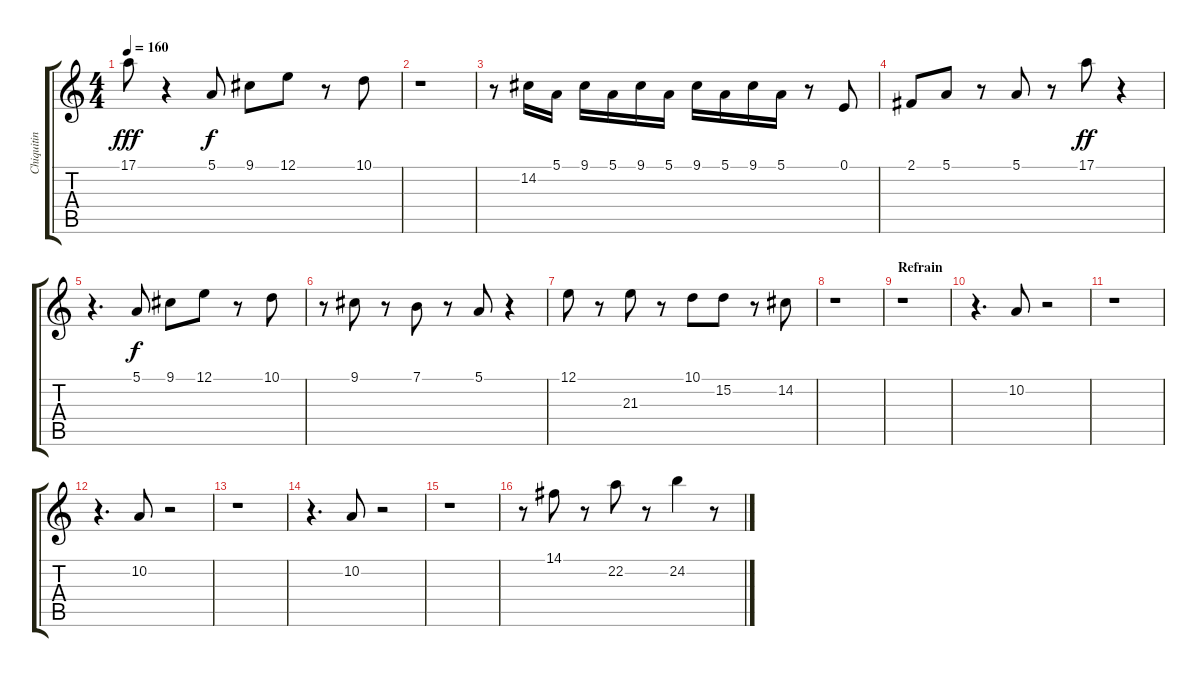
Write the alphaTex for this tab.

\track ("Chiquitin" "Chiquitin") {instrument trumpet}
\staff {score tabs}
\tuning (E4 B3 G3 D3 A2 E2) {hide}
\ts (4 4)
\tempo 160
\clef g2
\ks c
17.1.8{dy fff} r.4 5.1.8{dy f} 9.1.8 12.1.8 r.8 10.1.8 |
r.1 |
r.8 14.2.16 5.1.16 9.1.16 5.1.16 9.1.16 5.1.16 9.1.16 5.1.16 9.1.16 5.1.16 r.8 0.1.8 |
2.1.8 5.1.8 r.8 5.1.8 r.8 17.1.8{dy ff} r.4 |
r.4{d} 5.1.8{dy f} 9.1.8 12.1.8 r.8 10.1.8 |
r.8 9.1.8 r.8 7.1.8 r.8 5.1.8 r.4 |
12.1.8 r.8 21.3.8 r.8 10.1.8 15.2.8 r.8 14.2.8 |
r.1 |
\section ("" "Refrain")
r.1 |
r.4{d} 10.2.8 r.2 |
r.1 |
r.4{d} 10.2.8 r.2 |
r.1 |
r.4{d} 10.2.8 r.2 |
r.1 |
r.8 14.1.8 r.8 22.2.8 r.8 24.2.4 r.8
